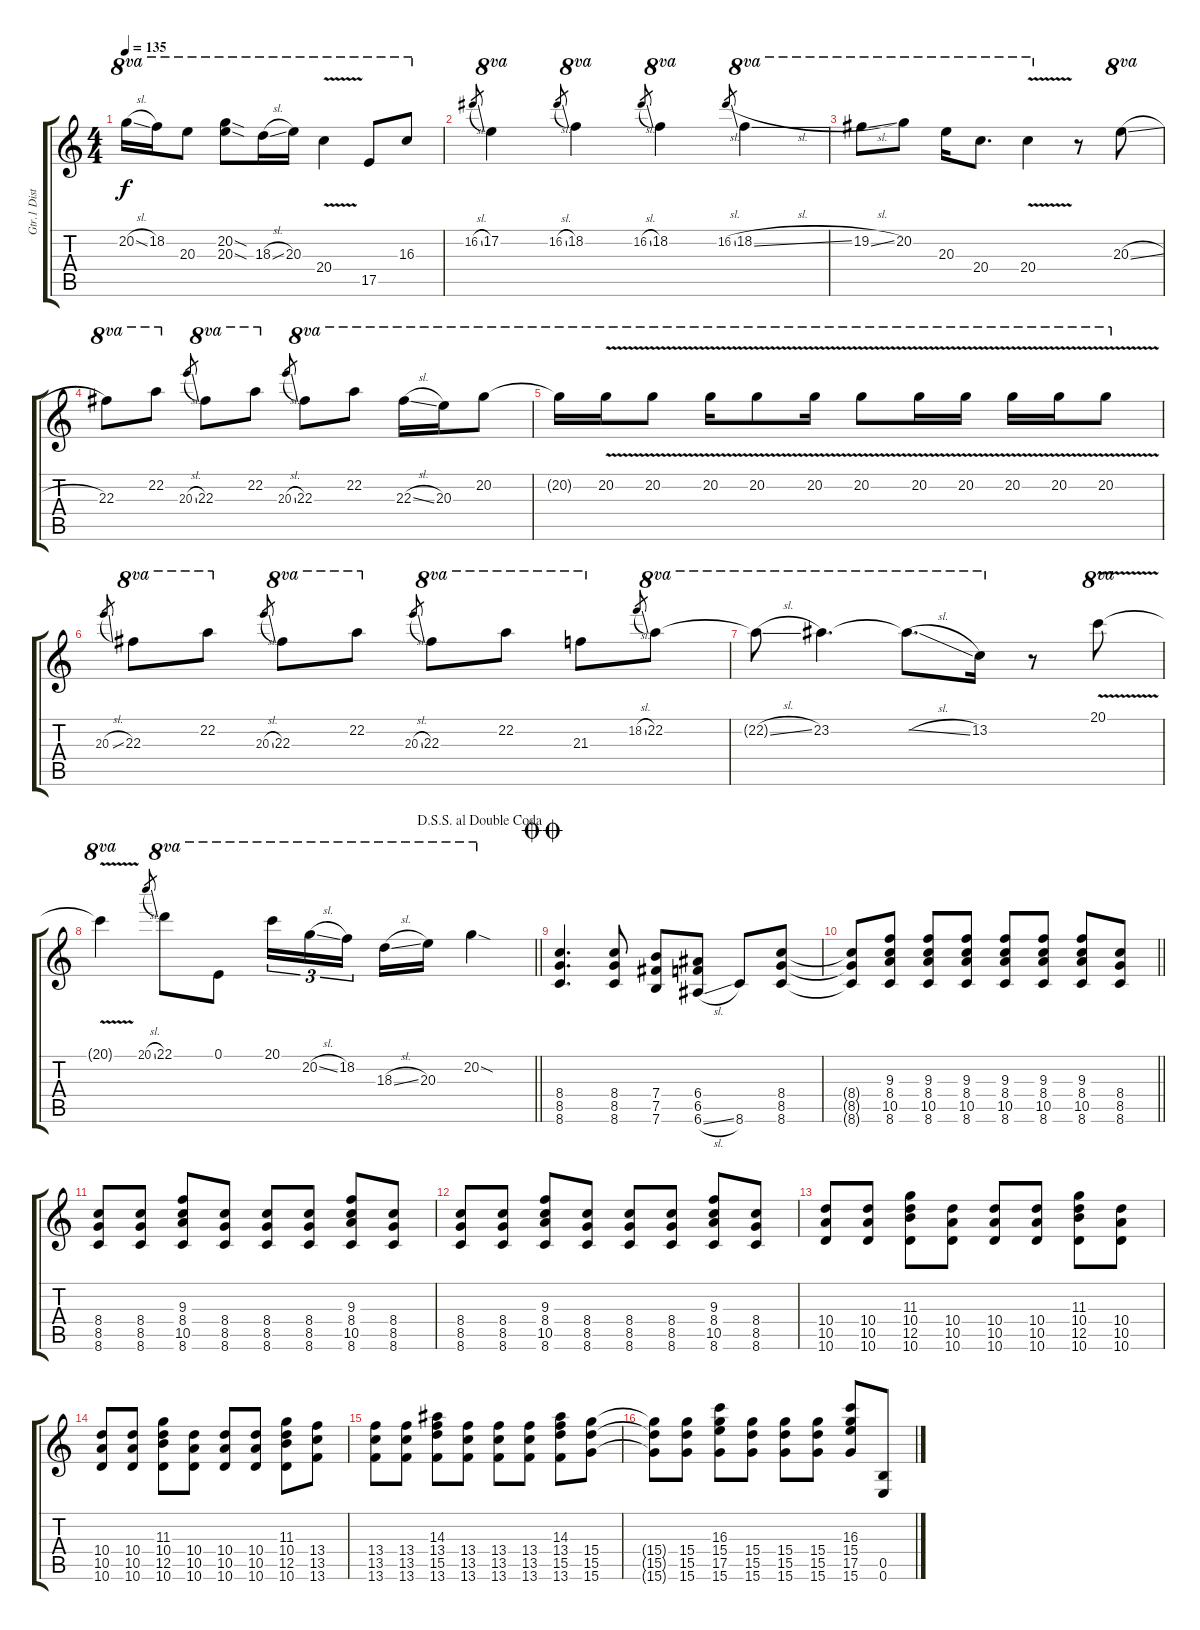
\track ("Gtr.1 Dist Gtr. Open E Tuning" "Gtr.1 Dist") {instrument distortionguitar}
\staff {score tabs}
\tuning (E4 B3 Ab3 E3 B2 E2) {hide}
\ts (4 4)
\tempo 135
\clef g2
\ks c
20.2{sl}.16{ot 8va dy f} 18.2.16{ot 8va} 20.3.8{ot 8va} (20.2{sod} 20.3{sod}).8{ot 8va} 18.3{sl}.16{ot 8va} 20.3.16{ot 8va} 20.4{v}.4{ot 8va} 17.5.8{ot 8va} 16.3.8{ot 8va} |
16.2{sl}.8{gr} 17.2.4{ot 8va} 16.2{sl}.8{gr} 18.2.4{ot 8va} 16.2{sl}.8{gr} 18.2.4{ot 8va} 16.2{sl}.8{gr} 18.2{sl}.4{ot 8va} |
19.2{sl}.8{ot 8va} 20.2.8{ot 8va} 20.3.16{ot 8va} 20.4.8{d ot 8va} 20.4{v}.4{ot 8va} r.8 20.3{sl}.8{ot 8va} |
22.3.8{ot 8va} 22.2.8{ot 8va} 20.3{sl}.8{gr} 22.3.8{ot 8va} 22.2.8{ot 8va} 20.3{sl}.8{gr} 22.3.8{ot 8va} 22.2.8{ot 8va} 22.3{sl}.16{ot 8va} 20.3.16{ot 8va} 20.2.8{ot 8va} |
20.2{t}.16{ot 8va} 20.2{v}.16{ot 8va} 20.2{v}.8{ot 8va} 20.2{v}.16{ot 8va} 20.2{v}.8{ot 8va} 20.2{v}.16{ot 8va} 20.2{v}.8{ot 8va} 20.2{v}.16{ot 8va} 20.2{v}.16{ot 8va} 20.2{v}.16{ot 8va} 20.2{v}.16{ot 8va} 20.2{v}.8{ot 8va} |
20.3{sl}.8{gr} 22.3.8{ot 8va} 22.2.8{ot 8va} 20.3{sl}.8{gr} 22.3.8{ot 8va} 22.2.8{ot 8va} 20.3{sl}.8{gr} 22.3.8{ot 8va} 22.2.8{ot 8va} 21.3.8{ot 8va} 18.2{sl}.8{gr} 22.2.8{ot 8va} |
22.2{sl t}.8{ot 8va} 23.2.4{d ot 8va} 23.2{sl t}.8{d ot 8va} 13.2.16{ot 8va} r.8 20.1{v}.8{ot 8va} |
\jump dalsegnosegnoaldoublecoda
\barLineRight lightlight
20.1{v t}.4{ot 8va} 20.1{sl}.8{gr} 22.1.8{ot 8va} 0.1.8{ot 8va} 20.1.16{tu (3 2) ot 8va} 20.2{sl}.16{tu (3 2) ot 8va} 18.2.16{tu (3 2) ot 8va beam splitsecondary} 18.3{sl}.16{ot 8va} 20.3.16{ot 8va} 20.2{sod}.4{ot 8va} |
\jump doublecoda
(8.4 8.5 8.6).4{d} (8.4 8.5 8.6).8 (7.4 7.5 7.6).8 (6.4 6.5 6.6{sl}).8 8.6.8 (8.4 8.5 8.6).8 |
\barLineRight lightlight
(8.4{t} 8.5{t} 8.6{t}).8 (9.3 8.4 10.5 8.6).8 (9.3 8.4 10.5 8.6).8 (9.3 8.4 10.5 8.6).8 (9.3 8.4 10.5 8.6).8 (9.3 8.4 10.5 8.6).8 (9.3 8.4 10.5 8.6).8 (8.4 8.5 8.6).8 |
(8.4 8.5 8.6).8 (8.4 8.5 8.6).8 (9.3 8.4 10.5 8.6).8 (8.4 8.5 8.6).8 (8.4 8.5 8.6).8 (8.4 8.5 8.6).8 (9.3 8.4 10.5 8.6).8 (8.4 8.5 8.6).8 |
(8.4 8.5 8.6).8 (8.4 8.5 8.6).8 (9.3 8.4 10.5 8.6).8 (8.4 8.5 8.6).8 (8.4 8.5 8.6).8 (8.4 8.5 8.6).8 (9.3 8.4 10.5 8.6).8 (8.4 8.5 8.6).8 |
(10.4 10.5 10.6).8 (10.4 10.5 10.6).8 (11.3 10.4 12.5 10.6).8 (10.4 10.5 10.6).8 (10.4 10.5 10.6).8 (10.4 10.5 10.6).8 (11.3 10.4 12.5 10.6).8 (10.4 10.5 10.6).8 |
(10.4 10.5 10.6).8 (10.4 10.5 10.6).8 (11.3 10.4 12.5 10.6).8 (10.4 10.5 10.6).8 (10.4 10.5 10.6).8 (10.4 10.5 10.6).8 (11.3 10.4 12.5 10.6).8 (13.4 13.5 13.6).8 |
(13.4 13.5 13.6).8 (13.4 13.5 13.6).8 (14.3 13.4 15.5 13.6).8 (13.4 13.5 13.6).8 (13.4 13.5 13.6).8 (13.4 13.5 13.6).8 (14.3 13.4 15.5 13.6).8 (15.4 15.5 15.6).8 |
(15.4{t} 15.5{t} 15.6{t}).8 (15.4 15.5 15.6).8 (16.3 15.4 17.5 15.6).8 (15.4 15.5 15.6).8 (15.4 15.5 15.6).8 (15.4 15.5 15.6).8 (16.3 15.4 17.5 15.6).8 (0.5 0.6).8
